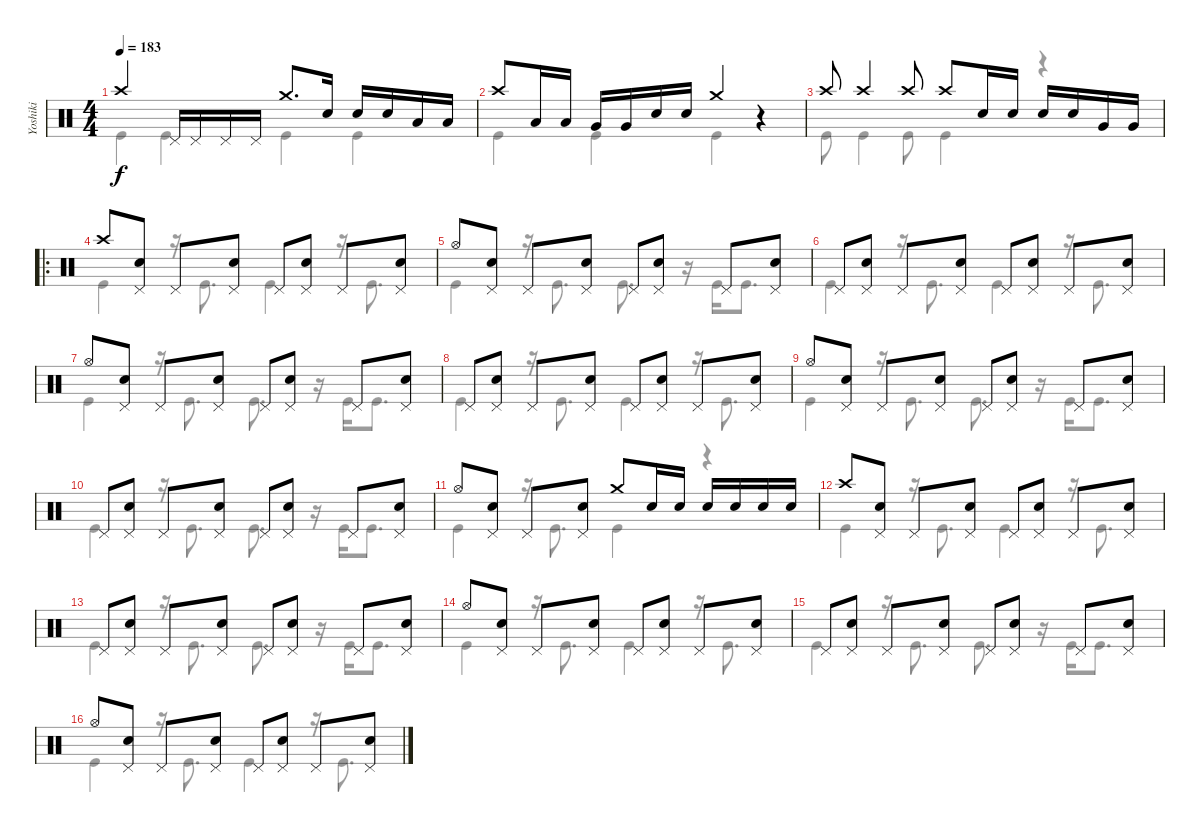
\track ("Yoshiki" "Yoshiki") {instrument percussion}
\staff {score}
\articulation defaults
\voice
\ts (4 4)
\tempo 183
\clef neutral
\ks c "Crash high (hit)".4{dy f} "Pedal Hi-Hat (hit)".16 "Pedal Hi-Hat (hit)".16 "Pedal Hi-Hat (hit)".16 "Pedal Hi-Hat (hit)".16 "Crash medium (hit)".8{d} "Snare (hit) 2".16 "Snare (hit) 2".16 "Snare (hit) 2".16 "Low Tom (hit)".16 "Low Tom (hit)".16
|
"Crash high (hit)".8 "Low Tom (hit)".16 "Low Tom (hit)".16 "Very Low Tom (hit)".16 "Very Low Tom (hit)".16 "Snare (hit) 2".16 "Snare (hit) 2".16 "Crash medium (hit)".4 r.4 |
"Crash high (hit)".8 "Crash high (hit)".4 "Crash high (hit)".8 "Crash high (hit)".8 "Snare (hit) 2".16 "Snare (hit) 2".16 "Snare (hit) 2".16 "Snare (hit) 2".16 "Very Low Tom (hit)".16 "Very Low Tom (hit)".16 |
\ro "Crash high (hit)".8
("Pedal Hi-Hat (hit)" "Snare (hit) 2").8 "Pedal Hi-Hat (hit)".8 ("Pedal Hi-Hat (hit)" "Snare (hit) 2").8 "Pedal Hi-Hat (hit)".8 ("Pedal Hi-Hat (hit)" "Snare (hit) 2").8 "Pedal Hi-Hat (hit)".8 ("Pedal Hi-Hat (hit)" "Snare (hit) 2").8 |
"Hi-Hat (open)".8 ("Pedal Hi-Hat (hit)" "Snare (hit) 2").8 "Pedal Hi-Hat (hit)".8 ("Pedal Hi-Hat (hit)" "Snare (hit) 2").8 "Pedal Hi-Hat (hit)".8 ("Pedal Hi-Hat (hit)" "Snare (hit) 2").8 "Pedal Hi-Hat (hit)".8 ("Pedal Hi-Hat (hit)" "Snare (hit) 2").8 |
"Pedal Hi-Hat (hit)".8 ("Pedal Hi-Hat (hit)" "Snare (hit) 2").8 "Pedal Hi-Hat (hit)".8 ("Pedal Hi-Hat (hit)" "Snare (hit) 2").8 "Pedal Hi-Hat (hit)".8 ("Pedal Hi-Hat (hit)" "Snare (hit) 2").8 "Pedal Hi-Hat (hit)".8 ("Pedal Hi-Hat (hit)" "Snare (hit) 2").8 |
"Hi-Hat (open)".8 ("Pedal Hi-Hat (hit)" "Snare (hit) 2").8 "Pedal Hi-Hat (hit)".8 ("Pedal Hi-Hat (hit)" "Snare (hit) 2").8 "Pedal Hi-Hat (hit)".8 ("Pedal Hi-Hat (hit)" "Snare (hit) 2").8 "Pedal Hi-Hat (hit)".8 ("Pedal Hi-Hat (hit)" "Snare (hit) 2").8 |
"Pedal Hi-Hat (hit)".8 ("Pedal Hi-Hat (hit)" "Snare (hit) 2").8 "Pedal Hi-Hat (hit)".8 ("Pedal Hi-Hat (hit)" "Snare (hit) 2").8 "Pedal Hi-Hat (hit)".8 ("Pedal Hi-Hat (hit)" "Snare (hit) 2").8 "Pedal Hi-Hat (hit)".8 ("Pedal Hi-Hat (hit)" "Snare (hit) 2").8 |
"Hi-Hat (open)".8 ("Pedal Hi-Hat (hit)" "Snare (hit) 2").8 "Pedal Hi-Hat (hit)".8 ("Pedal Hi-Hat (hit)" "Snare (hit) 2").8 "Pedal Hi-Hat (hit)".8 ("Pedal Hi-Hat (hit)" "Snare (hit) 2").8 "Pedal Hi-Hat (hit)".8 ("Pedal Hi-Hat (hit)" "Snare (hit) 2").8 |
"Pedal Hi-Hat (hit)".8 ("Pedal Hi-Hat (hit)" "Snare (hit) 2").8 "Pedal Hi-Hat (hit)".8 ("Pedal Hi-Hat (hit)" "Snare (hit) 2").8 "Pedal Hi-Hat (hit)".8 ("Pedal Hi-Hat (hit)" "Snare (hit) 2").8 "Pedal Hi-Hat (hit)".8 ("Pedal Hi-Hat (hit)" "Snare (hit) 2").8 |
"Hi-Hat (open)".8 ("Pedal Hi-Hat (hit)" "Snare (hit) 2").8 "Pedal Hi-Hat (hit)".8 ("Pedal Hi-Hat (hit)" "Snare (hit) 2").8 "Crash medium (hit)".8 "Snare (hit) 2".16 "Snare (hit) 2".16 "Snare (hit) 2".16 "Snare (hit) 2".16 "Snare (hit) 2".16 "Snare (hit) 2".16 |
"Crash high (hit)".8 ("Pedal Hi-Hat (hit)" "Snare (hit) 2").8 "Pedal Hi-Hat (hit)".8 ("Pedal Hi-Hat (hit)" "Snare (hit) 2").8 "Pedal Hi-Hat (hit)".8 ("Pedal Hi-Hat (hit)" "Snare (hit) 2").8 "Pedal Hi-Hat (hit)".8 ("Pedal Hi-Hat (hit)" "Snare (hit) 2").8 |
"Pedal Hi-Hat (hit)".8 ("Pedal Hi-Hat (hit)" "Snare (hit) 2").8 "Pedal Hi-Hat (hit)".8 ("Pedal Hi-Hat (hit)" "Snare (hit) 2").8 "Pedal Hi-Hat (hit)".8 ("Pedal Hi-Hat (hit)" "Snare (hit) 2").8 "Pedal Hi-Hat (hit)".8 ("Pedal Hi-Hat (hit)" "Snare (hit) 2").8 |
"Hi-Hat (open)".8 ("Pedal Hi-Hat (hit)" "Snare (hit) 2").8 "Pedal Hi-Hat (hit)".8 ("Pedal Hi-Hat (hit)" "Snare (hit) 2").8 "Pedal Hi-Hat (hit)".8 ("Pedal Hi-Hat (hit)" "Snare (hit) 2").8 "Pedal Hi-Hat (hit)".8 ("Pedal Hi-Hat (hit)" "Snare (hit) 2").8 |
"Pedal Hi-Hat (hit)".8 ("Pedal Hi-Hat (hit)" "Snare (hit) 2").8 "Pedal Hi-Hat (hit)".8 ("Pedal Hi-Hat (hit)" "Snare (hit) 2").8 "Pedal Hi-Hat (hit)".8 ("Pedal Hi-Hat (hit)" "Snare (hit) 2").8 "Pedal Hi-Hat (hit)".8 ("Pedal Hi-Hat (hit)" "Snare (hit) 2").8 |
"Hi-Hat (open)".8 ("Pedal Hi-Hat (hit)" "Snare (hit) 2").8 "Pedal Hi-Hat (hit)".8 ("Pedal Hi-Hat (hit)" "Snare (hit) 2").8 "Pedal Hi-Hat (hit)".8 ("Pedal Hi-Hat (hit)" "Snare (hit) 2").8 "Pedal Hi-Hat (hit)".8 ("Pedal Hi-Hat (hit)" "Snare (hit) 2").8
\voice
\clef neutral
\ottava regular
\simile none
\ks c "Kick (hit)".4{dy f} "Kick (hit)".4 "Kick (hit)".4 "Kick (hit)".4
|
"Kick (hit)".4 "Kick (hit)".4 "Kick (hit)".4 r.4 |
"Kick (hit)".8 "Kick (hit)".4 "Kick (hit)".8 "Kick (hit)".4 r.4 |
"Kick (hit)".4 r.16 "Kick (hit)".8{d} "Kick (hit)".4 r.16 "Kick (hit)".8{d} |
"Kick (hit)".4 r.16 "Kick (hit)".8{d} "Kick (hit)".8{d} r.16 "Kick (hit)".16 "Kick (hit)".8{d} |
"Kick (hit)".4 r.16 "Kick (hit)".8{d} "Kick (hit)".4 r.16 "Kick (hit)".8{d} |
"Kick (hit)".4 r.16 "Kick (hit)".8{d} "Kick (hit)".8{d} r.16 "Kick (hit)".16 "Kick (hit)".8{d} |
"Kick (hit)".4 r.16 "Kick (hit)".8{d} "Kick (hit)".4 r.16 "Kick (hit)".8{d} |
"Kick (hit)".4 r.16 "Kick (hit)".8{d} "Kick (hit)".8{d} r.16 "Kick (hit)".16 "Kick (hit)".8{d} |
"Kick (hit)".4 r.16 "Kick (hit)".8{d} "Kick (hit)".8{d} r.16 "Kick (hit)".16 "Kick (hit)".8{d} |
"Kick (hit)".4 r.16 "Kick (hit)".8{d} "Kick (hit)".4 r.4 |
"Kick (hit)".4 r.16 "Kick (hit)".8{d} "Kick (hit)".4 r.16 "Kick (hit)".8{d} |
"Kick (hit)".4 r.16 "Kick (hit)".8{d} "Kick (hit)".8{d} r.16 "Kick (hit)".16 "Kick (hit)".8{d} |
"Kick (hit)".4 r.16 "Kick (hit)".8{d} "Kick (hit)".4 r.16 "Kick (hit)".8{d} |
"Kick (hit)".4 r.16 "Kick (hit)".8{d} "Kick (hit)".8{d} r.16 "Kick (hit)".16 "Kick (hit)".8{d} |
"Kick (hit)".4 r.16 "Kick (hit)".8{d} "Kick (hit)".4 r.16 "Kick (hit)".8{d}
